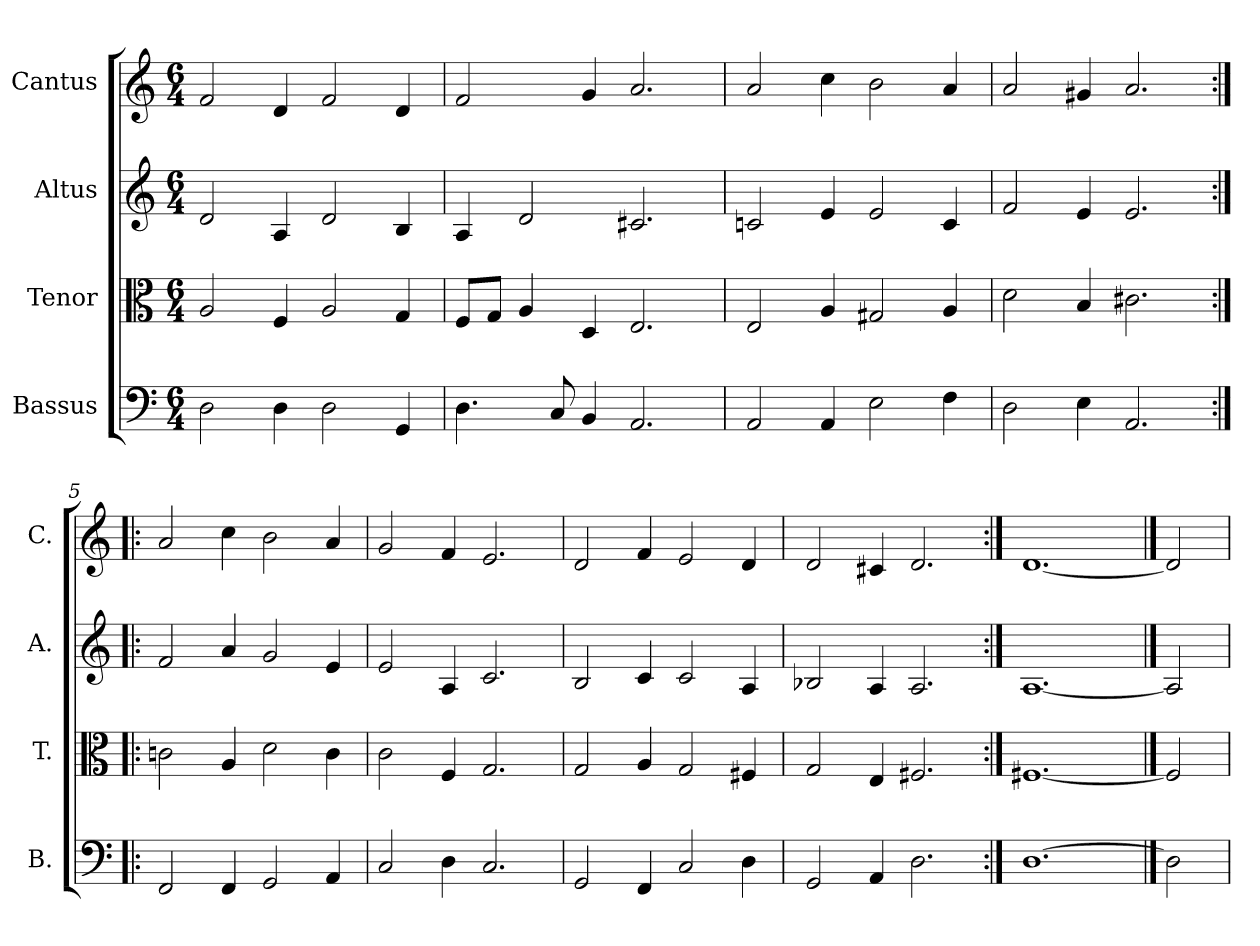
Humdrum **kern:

**kern	**kern	**kern	**kern
*part4	*part3	*part2	*part1
*staff4	*staff3	*staff2	*staff1
*I"Bassus	*I"Tenor	*I"Altus	*I"Cantus
*I'B.	*I'T.	*I'A.	*I'C.
*clefF4	*clefC3	*clefG2	*clefG2
*k[]	*k[]	*k[]	*k[]
*M6/4	*M6/4	*M6/4	*M6/4
=1	=1	=1	=1
2D\	2A/	2d/	2f/
4D\	4F/	4A/	4d/
2D\	2A/	2d/	2f/
4GG/	4G/	4B/	4d/
=2	=2	=2	=2
4.D\	8F/L	4A/	2f/
.	8G/J	.	.
.	4A/	2d/	.
8C/	.	.	.
4BB/	4D/	.	4g/
2.AA/	2.E/	2.c#X/	2.a/
=3	=3	=3	=3
2AA/	2E/	2cn/	2a/
4AA/	4A/	4e/	4cc\
2E\	2G#X/	2e/	2b\
4F\	4A/	4c/	4a/
=4	=4	=4	=4
2D\	2d\	2f/	2a/
4E\	4B/	4e/	4g#X/
2.AA/	2.c#X\	2.e/	2.a/
=5:|!|:	=5:|!|:	=5:|!|:	=5:|!|:
2FF/	2cn\	2f/	2a/
4FF/	4A/	4a/	4cc\
2GG/	2d\	2g/	2b\
4AA/	4c\	4e/	4a/
=6	=6	=6	=6
2C/	2c\	2e/	2g/
4D\	4F/	4A/	4f/
2.C/	2.G/	2.c/	2.e/
=7	=7	=7	=7
2GG/	2G/	2B/	2d/
4FF/	4A/	4c/	4f/
2C/	2G/	2c/	2e/
4D\	4F#X/	4A/	4d/
=8	=8	=8	=8
2GG/	2G/	2B-X/	2d/
4AA/	4E/	4A/	4c#X/
2.D\	2.F#X/	2.A/	2.d/
=9:|!	=9:|!	=9:|!	=9:|!
[1.D	[1.F#X	[1.A	[1.d
==10	==10	==10	==10
2D]	2F#]	2A]	2d]
=	=	=	=
*-	*-	*-	*-
